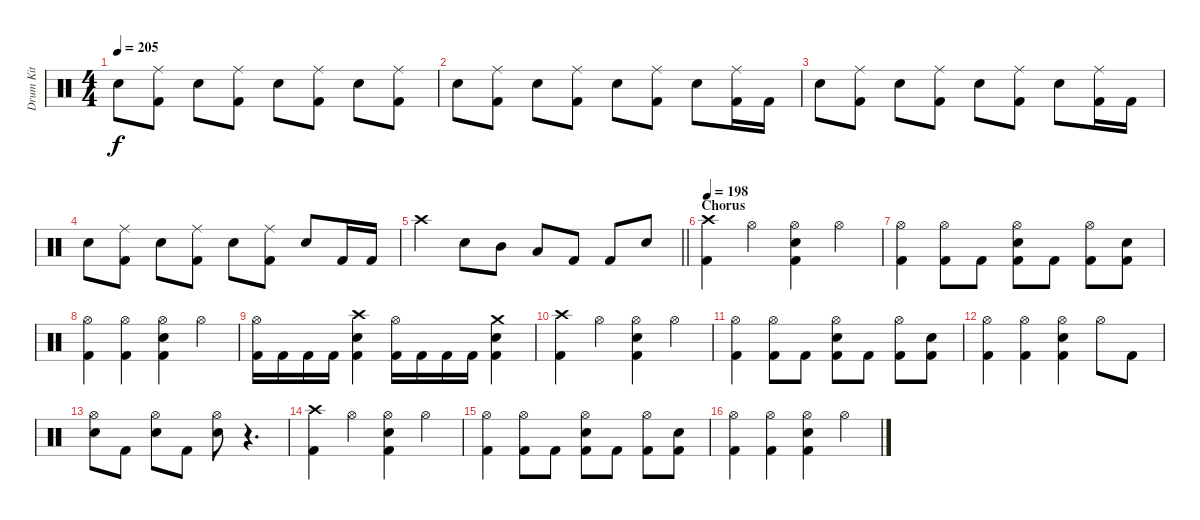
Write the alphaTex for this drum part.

\track ("Drum Kit" "Drum Kit") {instrument percussion}
\staff {score}
\articulation defaults
\ts (4 4)
\tempo 205
\clef neutral
\ks c "Electric Snare (hit)".8{dy f}
("Ride (middle)" "Kick (hit) 2").8 "Electric Snare (hit)".8 ("Ride (middle)" "Kick (hit) 2").8 "Electric Snare (hit)".8 ("Ride (middle)" "Kick (hit) 2").8 "Electric Snare (hit)".8 ("Ride (middle)" "Kick (hit) 2").8 |
"Electric Snare (hit)".8 ("Ride (middle)" "Kick (hit) 2").8 "Electric Snare (hit)".8 ("Ride (middle)" "Kick (hit) 2").8 "Electric Snare (hit)".8 ("Ride (middle)" "Kick (hit) 2").8 "Electric Snare (hit)".8 ("Ride (middle)" "Kick (hit) 2").16 "Kick (hit) 2".16 |
"Electric Snare (hit)".8 ("Ride (middle)" "Kick (hit) 2").8 "Electric Snare (hit)".8 ("Ride (middle)" "Kick (hit) 2").8 "Electric Snare (hit)".8 ("Ride (middle)" "Kick (hit) 2").8 "Electric Snare (hit)".8 ("Ride (middle)" "Kick (hit) 2").16 "Kick (hit) 2".16 |
"Electric Snare (hit)".8 ("Ride (middle)" "Kick (hit) 2").8 "Electric Snare (hit)".8 ("Ride (middle)" "Kick (hit) 2").8 "Electric Snare (hit)".8 ("Ride (middle)" "Kick (hit) 2").8 "Electric Snare (hit)".8 "Kick (hit) 2".16 "Kick (hit) 2".16 |
\barLineRight lightlight "Crash high (hit)".4 "Electric Snare (hit)".8 "Mid Tom (hit)".8 "Low Tom (hit)".8 "Kick (hit) 2".8 "Kick (hit) 2".8 "Electric Snare (hit)".8
|
\section ("" "Chorus")
\tempo 198
("Crash high (hit)" "Kick (hit) 2").4 "Hi-Hat (open)".4 ("Hi-Hat (open)" "Electric Snare (hit)" "Kick (hit) 2").4 "Hi-Hat (open)".4 |
("Hi-Hat (open)" "Kick (hit) 2").4 ("Hi-Hat (open)" "Kick (hit) 2").8 "Kick (hit) 2".8 ("Hi-Hat (open)" "Electric Snare (hit)" "Kick (hit) 2").8 "Kick (hit) 2".8 ("Hi-Hat (open)" "Kick (hit) 2").8 ("Electric Snare (hit)" "Kick (hit) 2").8 |
("Hi-Hat (open)" "Kick (hit) 2").4 ("Hi-Hat (open)" "Kick (hit) 2").4 ("Hi-Hat (open)" "Electric Snare (hit)" "Kick (hit) 2").4 "Hi-Hat (open)".4 |
("Hi-Hat (open)" "Kick (hit) 2").16 "Kick (hit) 2".16 "Kick (hit) 2".16 "Kick (hit) 2".16 ("Crash high (hit)" "Electric Snare (hit)" "Kick (hit) 2").4 ("Hi-Hat (open)" "Kick (hit) 2").16 "Kick (hit) 2".16 "Kick (hit) 2".16 "Kick (hit) 2".16 ("Crash medium (hit)" "Electric Snare (hit)" "Kick (hit) 2").4 |
("Crash high (hit)" "Kick (hit) 2").4 "Hi-Hat (open)".4 ("Hi-Hat (open)" "Electric Snare (hit)" "Kick (hit) 2").4 "Hi-Hat (open)".4 |
("Hi-Hat (open)" "Kick (hit) 2").4 ("Hi-Hat (open)" "Kick (hit) 2").8 "Kick (hit) 2".8 ("Hi-Hat (open)" "Electric Snare (hit)" "Kick (hit) 2").8 "Kick (hit) 2".8 ("Hi-Hat (open)" "Kick (hit) 2").8 ("Electric Snare (hit)" "Kick (hit) 2").8 |
("Hi-Hat (open)" "Kick (hit) 2").4 ("Hi-Hat (open)" "Kick (hit) 2").4 ("Hi-Hat (open)" "Electric Snare (hit)" "Kick (hit) 2").4 "Hi-Hat (open)".8 "Kick (hit) 2".8 |
("Hi-Hat (open)" "Electric Snare (hit)").8 "Kick (hit) 2".8 ("Hi-Hat (open)" "Electric Snare (hit)").8 "Kick (hit) 2".8 ("Hi-Hat (open)" "Electric Snare (hit)").8 r.4{d} |
("Crash high (hit)" "Kick (hit) 2").4 "Hi-Hat (open)".4 ("Hi-Hat (open)" "Electric Snare (hit)" "Kick (hit) 2").4 "Hi-Hat (open)".4 |
("Hi-Hat (open)" "Kick (hit) 2").4 ("Hi-Hat (open)" "Kick (hit) 2").8 "Kick (hit) 2".8 ("Hi-Hat (open)" "Electric Snare (hit)" "Kick (hit) 2").8 "Kick (hit) 2".8 ("Hi-Hat (open)" "Kick (hit) 2").8 ("Electric Snare (hit)" "Kick (hit) 2").8 |
("Hi-Hat (open)" "Kick (hit) 2").4 ("Hi-Hat (open)" "Kick (hit) 2").4 ("Hi-Hat (open)" "Electric Snare (hit)" "Kick (hit) 2").4 "Hi-Hat (open)".4
